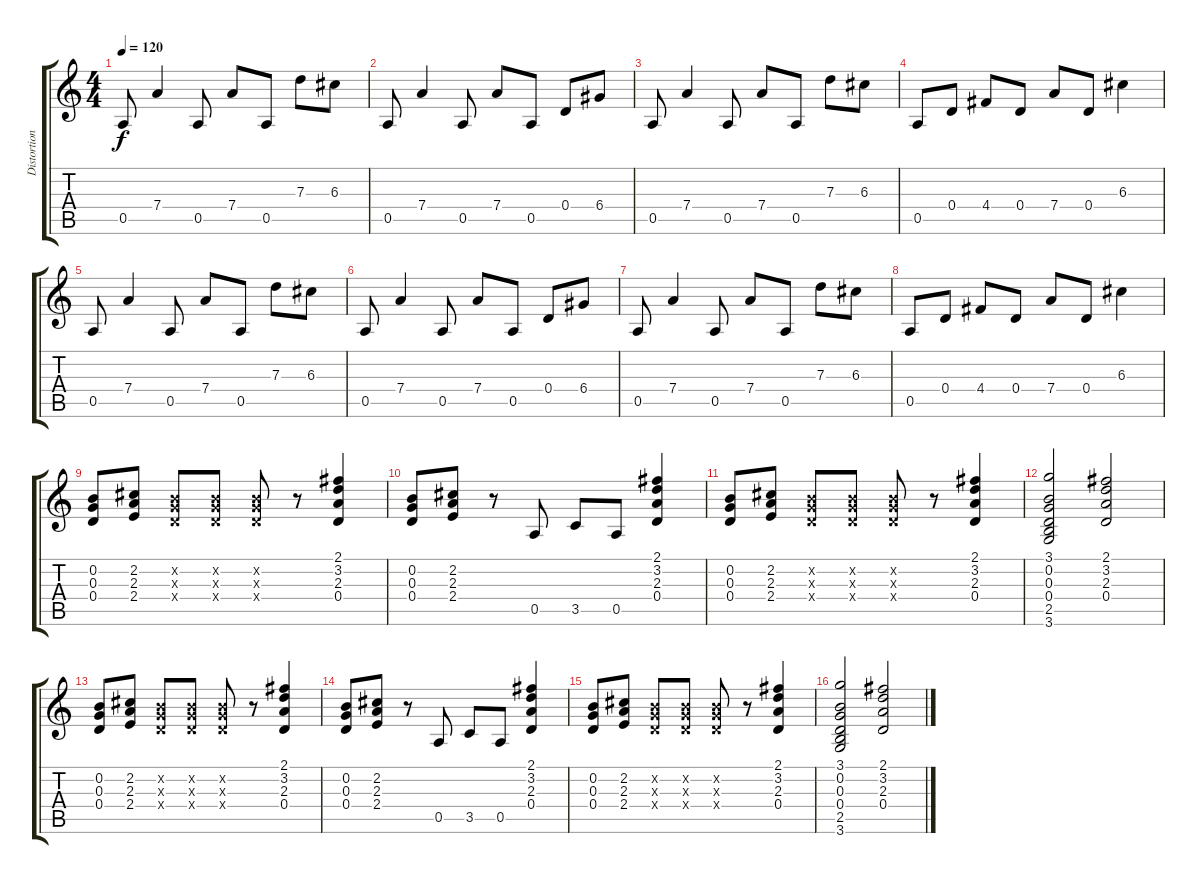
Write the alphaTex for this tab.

\track ("Distortion Guitar" "Distortion") {instrument distortionguitar}
\staff {score tabs}
\tuning (E4 B3 G3 D3 A2 E2) {hide}
\ts (4 4)
\tempo 120
\clef g2
\ks c
0.5.8{dy f instrument distortionguitar} 7.4.4 0.5.8 7.4.8 0.5.8 7.3.8 6.3.8 |
0.5.8 7.4.4 0.5.8 7.4.8 0.5.8 0.4.8 6.4.8 |
0.5.8 7.4.4 0.5.8 7.4.8 0.5.8 7.3.8 6.3.8 |
0.5.8 0.4.8 4.4.8 0.4.8 7.4.8 0.4.8 6.3.4 |
0.5.8 7.4.4 0.5.8 7.4.8 0.5.8 7.3.8 6.3.8 |
0.5.8 7.4.4 0.5.8 7.4.8 0.5.8 0.4.8 6.4.8 |
0.5.8 7.4.4 0.5.8 7.4.8 0.5.8 7.3.8 6.3.8 |
0.5.8 0.4.8 4.4.8 0.4.8 7.4.8 0.4.8 6.3.4 |
(0.2 0.3 0.4).8 (2.2 2.3 2.4).8 (0.2{x} 0.3{x} 0.4{x}).8 (0.2{x} 0.3{x} 0.4{x}).8 (0.2{x} 0.3{x} 0.4{x}).8 r.8 (2.1 3.2 2.3 0.4).4 |
(0.2 0.3 0.4).8 (2.2 2.3 2.4).8 r.8 0.5.8 3.5.8 0.5.8 (2.1 3.2 2.3 0.4).4 |
(0.2 0.3 0.4).8 (2.2 2.3 2.4).8 (0.2{x} 0.3{x} 0.4{x}).8 (0.2{x} 0.3{x} 0.4{x}).8 (0.2{x} 0.3{x} 0.4{x}).8 r.8 (2.1 3.2 2.3 0.4).4 |
(3.1 0.2 0.3 0.4 2.5 3.6).2 (2.1 3.2 2.3 0.4).2 |
(0.2 0.3 0.4).8 (2.2 2.3 2.4).8 (0.2{x} 0.3{x} 0.4{x}).8 (0.2{x} 0.3{x} 0.4{x}).8 (0.2{x} 0.3{x} 0.4{x}).8 r.8 (2.1 3.2 2.3 0.4).4 |
(0.2 0.3 0.4).8 (2.2 2.3 2.4).8 r.8 0.5.8 3.5.8 0.5.8 (2.1 3.2 2.3 0.4).4 |
(0.2 0.3 0.4).8 (2.2 2.3 2.4).8 (0.2{x} 0.3{x} 0.4{x}).8 (0.2{x} 0.3{x} 0.4{x}).8 (0.2{x} 0.3{x} 0.4{x}).8 r.8 (2.1 3.2 2.3 0.4).4 |
(3.1 0.2 0.3 0.4 2.5 3.6).2 (2.1 3.2 2.3 0.4).2
